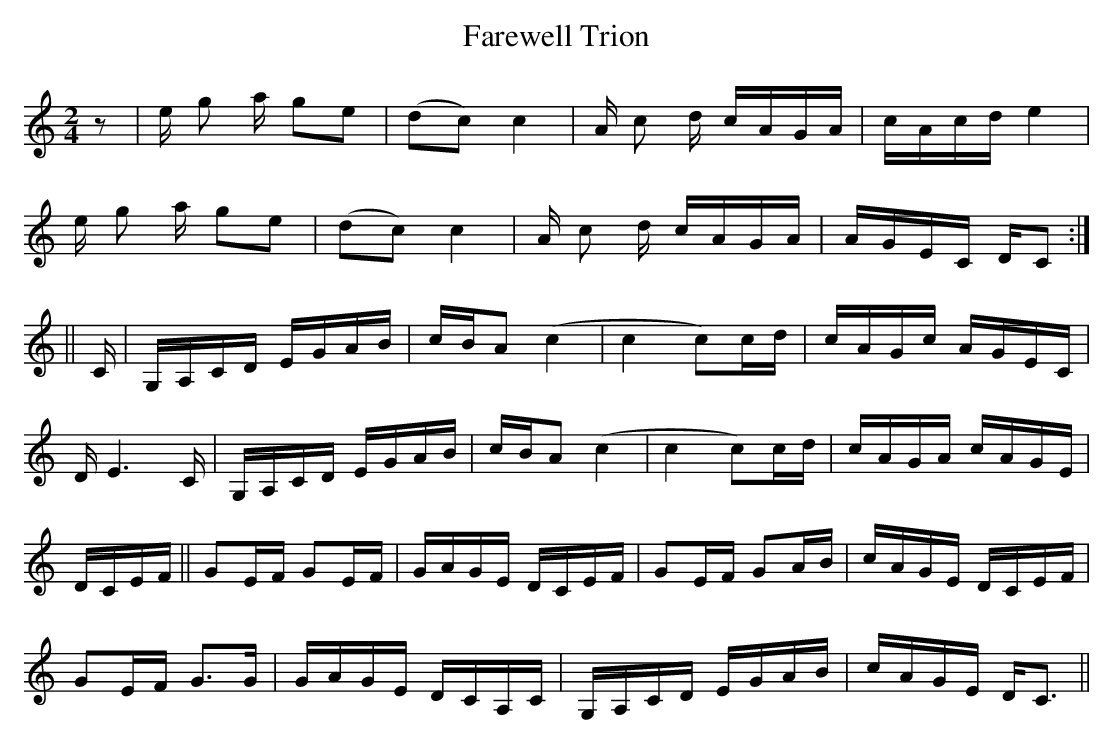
X:1
T:Farewell Trion
L:1/8
M:2/4
K:C
z|e/ g a/ ge|(dc) c2|A/ c d/ c/A/G/A/|c/A/c/d/ e2|
e/ g a/ ge|(dc) c2|A/ c d/ c/A/G/A/|A/G/E/C/ D/C:|
||C/|G,/A,/C/D/ E/G/A/B/|c/B/A (c2|c2 c)c/d/|c/A/G/c/ A/G/E/C/|
D/ E3 C/|G,/A,/C/D/ E/G/A/B/|c/B/A (c2|c2 c)c/d/|c/A/G/A/ c/A/G/E/|
D/C/E/F/||GE/F/ GE/F/|G/A/G/E/ D/C/E/F/|GE/F/ GA/B/|c/A/G/E/ D/C/E/F/|
GE/F/ G>G|G/A/G/E/ D/C/A,/C/|G,/A,/C/D/ E/G/A/B/|c/A/G/E/ D<C||
